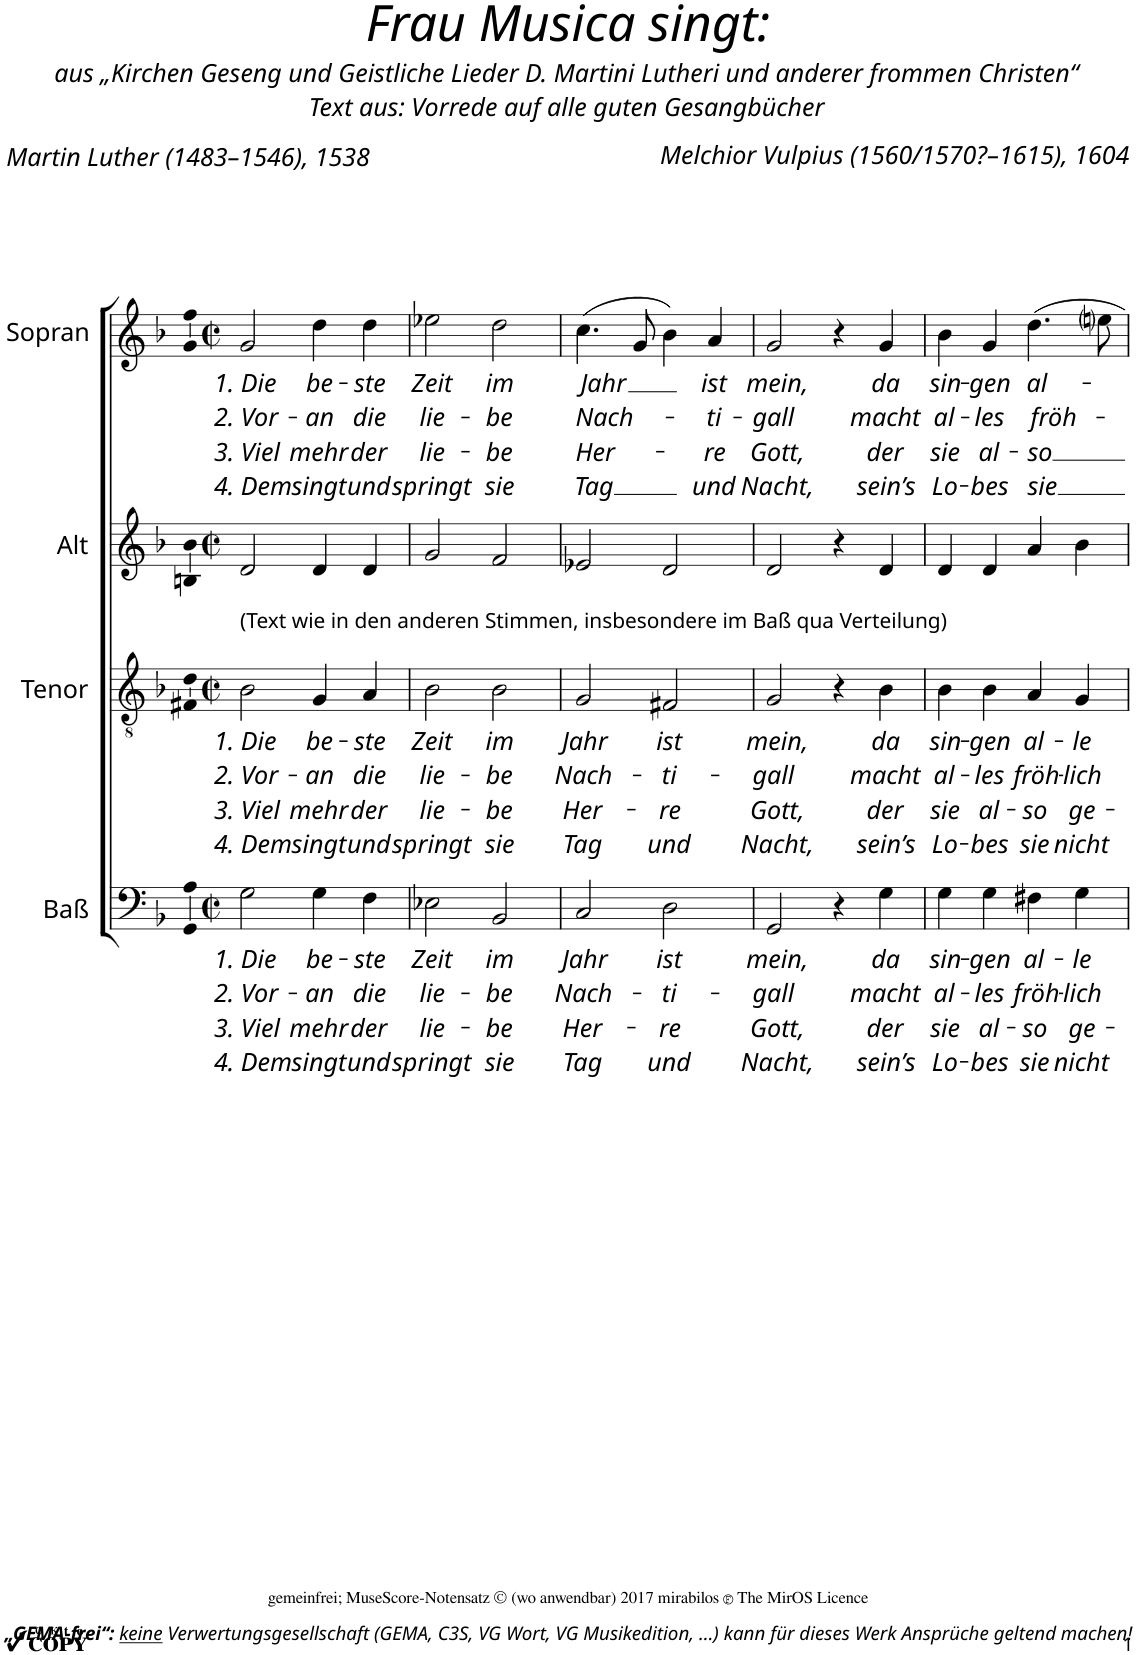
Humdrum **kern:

**kern	**text	**text	**text	**text	**kern	**text	**text	**text	**text	**kern	**kern	**text	**text	**text	**text
*part4	*part4	*part4	*part4	*part4	*part3	*part3	*part3	*part3	*part3	*part2	*part1	*part1	*part1	*part1	*part1
*staff4	*staff4	*staff4	*staff4	*staff4	*staff3	*staff3	*staff3	*staff3	*staff3	*staff2	*staff1	*staff1	*staff1	*staff1	*staff1
*I"Baß	*	*	*	*	*I"Tenor	*	*	*	*	*I"Alt	*I"Sopran	*	*	*	*
*I'B.	*	*	*	*	*I'T.	*	*	*	*	*I'A.	*I'S.	*	*	*	*
*clefF4	*	*	*	*	*clefGv2	*	*	*	*	*clefG2	*clefG2	*	*	*	*
*k[b-]	*	*	*	*	*k[b-]	*	*	*	*	*k[b-]	*k[b-]	*	*	*	*
*M2/2	*	*	*	*	*M2/2	*	*	*	*	*M2/2	*M2/2	*	*	*	*
*met(c|)	*	*	*	*	*met(c|)	*	*	*	*	*met(c|)	*met(c|)	*	*	*	*
=1	=1	=1	=1	=1	=1	=1	=1	=1	=1	=1	=1	=1	=1	=1	=1
!	!	!	!	!	!	!	!	!	!	!LO:TX:b:t=(Text wie in den anderen Stimmen, insbesondere im Baß qua Verteilung)	!	!	!	!	!
!	!LO:LY:b	!LO:LY:b	!LO:LY:b	!LO:LY:b	!	!LO:LY:b	!LO:LY:b	!LO:LY:b	!LO:LY:b	!	!	!LO:LY:b	!LO:LY:b	!LO:LY:b	!LO:LY:b
2G\	1. Die	2. Vor-	3. Viel	4. Dem	2B-\	1. Die	2. Vor-	3. Viel	4. Dem	2d/	2g/	1. Die	2. Vor-	3. Viel	4. Dem
!	!LO:LY:b	!LO:LY:b	!LO:LY:b	!LO:LY:b	!	!LO:LY:b	!LO:LY:b	!LO:LY:b	!LO:LY:b	!	!	!LO:LY:b	!LO:LY:b	!LO:LY:b	!LO:LY:b
4G\	be-	-an	mehr	singt	4G/	be-	-an	mehr	singt	4d/	4dd\	be-	-an	mehr	singt
!	!LO:LY:b	!LO:LY:b	!LO:LY:b	!LO:LY:b	!	!LO:LY:b	!LO:LY:b	!LO:LY:b	!LO:LY:b	!	!	!LO:LY:b	!LO:LY:b	!LO:LY:b	!LO:LY:b
4F\	-ste	die	der	und	4A/	-ste	die	der	und	4d/	4dd\	-ste	die	der	und
=2	=2	=2	=2	=2	=2	=2	=2	=2	=2	=2	=2	=2	=2	=2	=2
!	!LO:LY:b	!LO:LY:b	!LO:LY:b	!LO:LY:b	!	!LO:LY:b	!LO:LY:b	!LO:LY:b	!LO:LY:b	!	!	!LO:LY:b	!LO:LY:b	!LO:LY:b	!LO:LY:b
2E-X\	Zeit	lie-	lie-	springt	2B-\	Zeit	lie-	lie-	springt	2g/	2ee-X\	Zeit	lie-	lie-	springt
!	!LO:LY:b	!LO:LY:b	!LO:LY:b	!LO:LY:b	!	!LO:LY:b	!LO:LY:b	!LO:LY:b	!LO:LY:b	!	!	!LO:LY:b	!LO:LY:b	!LO:LY:b	!LO:LY:b
2BB-/	im	-be	-be	sie	2B-\	im	-be	-be	sie	2f/	2dd\	im	-be	-be	sie
=3	=3	=3	=3	=3	=3	=3	=3	=3	=3	=3	=3	=3	=3	=3	=3
!	!LO:LY:b	!LO:LY:b	!LO:LY:b	!LO:LY:b	!	!LO:LY:b	!LO:LY:b	!LO:LY:b	!LO:LY:b	!	!	!LO:LY:b	!LO:LY:b	!LO:LY:b	!LO:LY:b
2C/	Jahr	Nach-	Her-	Tag	2G/	Jahr	Nach-	Her-	Tag	2e-X/	(4.cc\	Jahr	Nach-	Her-	Tag
.	.	.	.	.	.	.	.	.	.	.	8g/	.	.	.	.
!	!LO:LY:b	!LO:LY:b	!LO:LY:b	!LO:LY:b	!	!LO:LY:b	!LO:LY:b	!LO:LY:b	!LO:LY:b	!	!	!	!	!	!
2D\	ist	-ti-	-re	und	2F#X/	ist	-ti-	-re	und	2d/	4b-\)	.	.	.	.
!	!	!	!	!	!	!	!	!	!	!	!	!LO:LY:b	!LO:LY:b	!LO:LY:b	!LO:LY:b
.	.	.	.	.	.	.	.	.	.	.	4a/	ist	-ti-	-re	und
=4	=4	=4	=4	=4	=4	=4	=4	=4	=4	=4	=4	=4	=4	=4	=4
!	!LO:LY:b	!LO:LY:b	!LO:LY:b	!LO:LY:b	!	!LO:LY:b	!LO:LY:b	!LO:LY:b	!LO:LY:b	!	!	!LO:LY:b	!LO:LY:b	!LO:LY:b	!LO:LY:b
2GG/	mein,	-gall	Gott,	Nacht,	2G/	mein,	-gall	Gott,	Nacht,	2d/	2g/	mein,	-gall	Gott,	Nacht,
4r	.	.	.	.	4r	.	.	.	.	4r	4r	.	.	.	.
!	!LO:LY:b	!LO:LY:b	!LO:LY:b	!LO:LY:b	!	!LO:LY:b	!LO:LY:b	!LO:LY:b	!LO:LY:b	!	!	!LO:LY:b	!LO:LY:b	!LO:LY:b	!LO:LY:b
4G\	da	macht	der	sein’s	4B-\	da	macht	der	sein’s	4d/	4g/	da	macht	der	sein’s
=5	=5	=5	=5	=5	=5	=5	=5	=5	=5	=5	=5	=5	=5	=5	=5
!	!LO:LY:b	!LO:LY:b	!LO:LY:b	!LO:LY:b	!	!LO:LY:b	!LO:LY:b	!LO:LY:b	!LO:LY:b	!	!	!LO:LY:b	!LO:LY:b	!LO:LY:b	!LO:LY:b
4G\	sin-	al-	sie	Lo-	4B-\	sin-	al-	sie	Lo-	4d/	4b-\	sin-	al-	sie	Lo-
!	!LO:LY:b	!LO:LY:b	!LO:LY:b	!LO:LY:b	!	!LO:LY:b	!LO:LY:b	!LO:LY:b	!LO:LY:b	!	!	!LO:LY:b	!LO:LY:b	!LO:LY:b	!LO:LY:b
4G\	-gen	-les	al-	-bes	4B-\	-gen	-les	al-	-bes	4d/	4g/	-gen	-les	al-	-bes
!	!LO:LY:b	!LO:LY:b	!LO:LY:b	!LO:LY:b	!	!LO:LY:b	!LO:LY:b	!LO:LY:b	!LO:LY:b	!	!	!LO:LY:b	!LO:LY:b	!LO:LY:b	!LO:LY:b
4F#X\	al-	fröh-	-so	sie	4A/	al-	fröh-	-so	sie	4a/	4.dd\	al-	fröh-	-so	sie
!	!LO:LY:b	!LO:LY:b	!LO:LY:b	!LO:LY:b	!	!LO:LY:b	!LO:LY:b	!LO:LY:b	!LO:LY:b	!	!	!	!	!	!
4G\	-le	-lich	ge-	nicht	4G/	-le	-lich	ge-	nicht	4b-\	.	.	.	.	.
.	.	.	.	.	.	.	.	.	.	.	8eeni\	.	.	.	.
=	=	=	=	=	=	=	=	=	=	=	=	=	=	=	=
*-	*-	*-	*-	*-	*-	*-	*-	*-	*-	*-	*-	*-	*-	*-	*-
